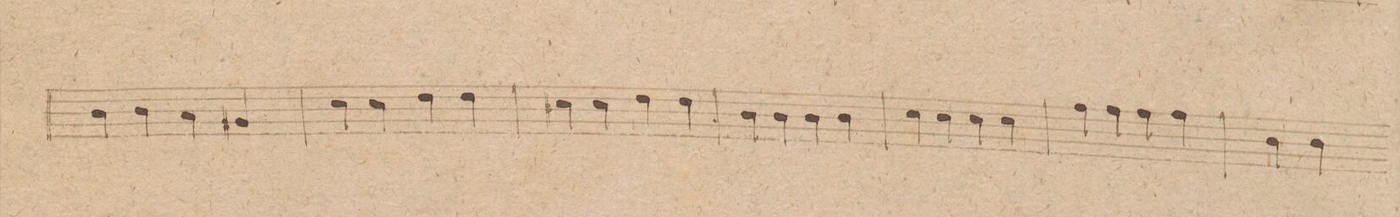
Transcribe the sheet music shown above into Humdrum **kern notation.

**kern	**dynam
*I"Baſso.	*
*clefF4	*
*k[f#c#g#]	*
*met(c)	*
*M4/4	*
4D\	.
4D\	.
4C#\	.
4BB#X/	.
=29	=29
4E\	.
4E\	.
4F#\	.
4F#\	.
=30	=30
4E#X\	.
4E#\	.
4F#\	.
4F#\	.
=31	=31
4D\	.
4D\	.
4D\	.
4D\	.
=32	=32
4E\	.
4E\	.
4E\	.
4E\	.
=33	=33
4A\	.
4A\	.
4A\	.
4A\	.
=34	=34
4D\	.
4D\	.
*-	*-
